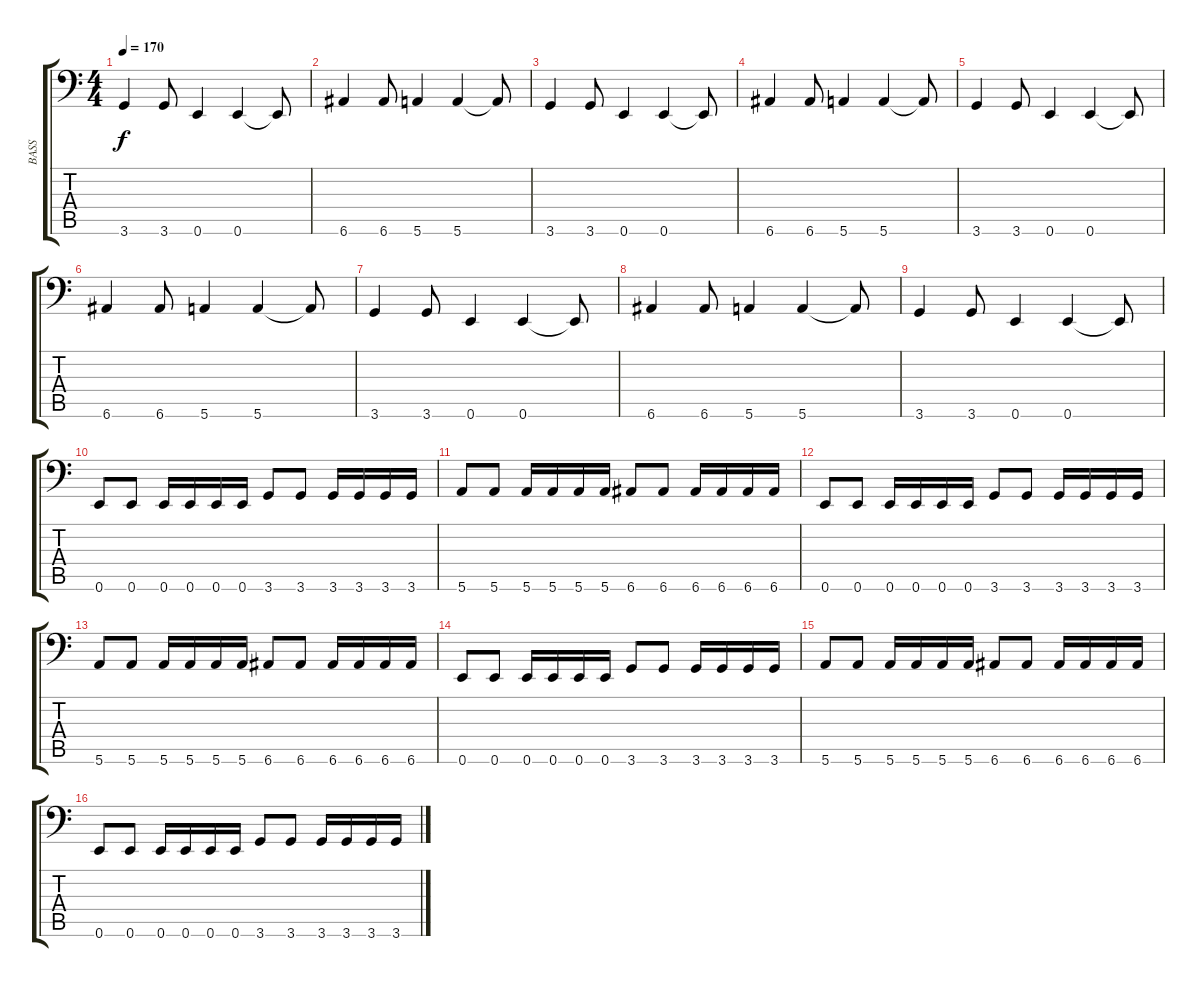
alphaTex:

\track ("BASS" "BASS") {instrument electricbassfinger}
\staff {score tabs}
\tuning (E3 B2 G2 D2 A1 E1) {hide}
\ts (4 4)
\tempo 170
\clef f4
\ks c
3.6.4{dy f} 3.6.8 0.6.4 0.6.4 0.6{t}.8 |
6.6.4 6.6.8 5.6.4 5.6.4 5.6{t}.8 |
3.6.4 3.6.8 0.6.4 0.6.4 0.6{t}.8 |
6.6.4 6.6.8 5.6.4 5.6.4 5.6{t}.8 |
3.6.4 3.6.8 0.6.4 0.6.4 0.6{t}.8 |
6.6.4 6.6.8 5.6.4 5.6.4 5.6{t}.8 |
3.6.4 3.6.8 0.6.4 0.6.4 0.6{t}.8 |
6.6.4 6.6.8 5.6.4 5.6.4 5.6{t}.8 |
3.6.4 3.6.8 0.6.4 0.6.4 0.6{t}.8 |
0.6.8 0.6.8 0.6.16 0.6.16 0.6.16 0.6.16 3.6.8 3.6.8 3.6.16 3.6.16 3.6.16 3.6.16 |
5.6.8 5.6.8 5.6.16 5.6.16 5.6.16 5.6.16 6.6.8 6.6.8 6.6.16 6.6.16 6.6.16 6.6.16 |
0.6.8 0.6.8 0.6.16 0.6.16 0.6.16 0.6.16 3.6.8 3.6.8 3.6.16 3.6.16 3.6.16 3.6.16 |
5.6.8 5.6.8 5.6.16 5.6.16 5.6.16 5.6.16 6.6.8 6.6.8 6.6.16 6.6.16 6.6.16 6.6.16 |
0.6.8 0.6.8 0.6.16 0.6.16 0.6.16 0.6.16 3.6.8 3.6.8 3.6.16 3.6.16 3.6.16 3.6.16 |
5.6.8 5.6.8 5.6.16 5.6.16 5.6.16 5.6.16 6.6.8 6.6.8 6.6.16 6.6.16 6.6.16 6.6.16 |
0.6.8 0.6.8 0.6.16 0.6.16 0.6.16 0.6.16 3.6.8 3.6.8 3.6.16 3.6.16 3.6.16 3.6.16
